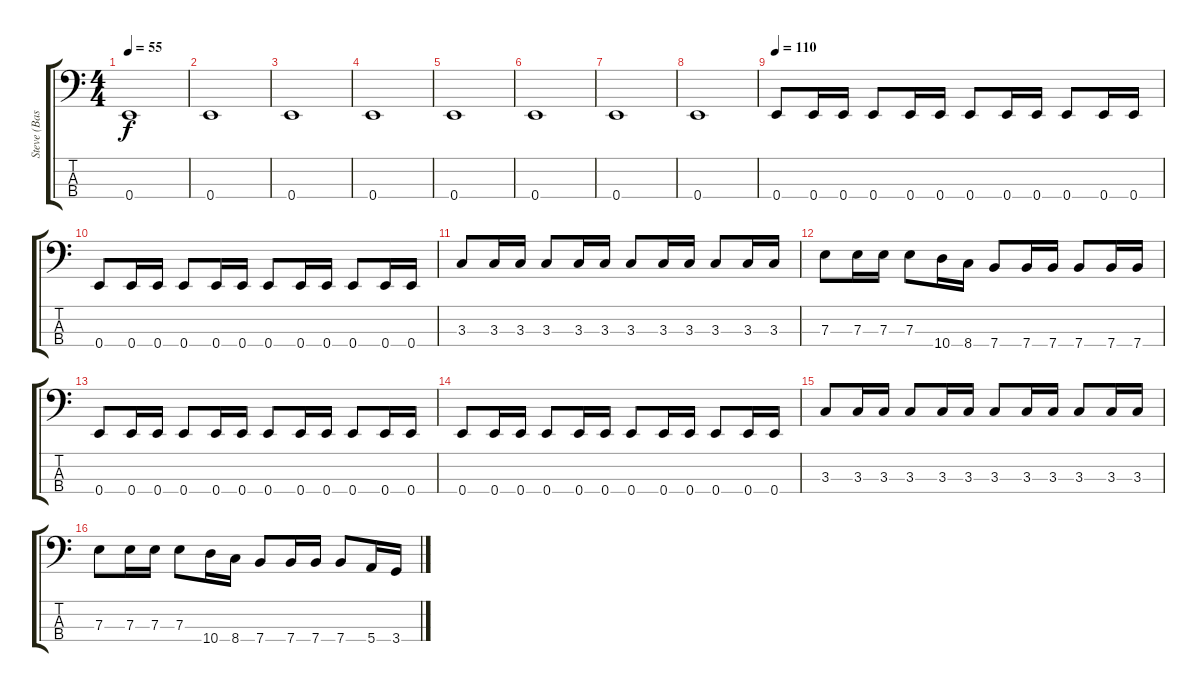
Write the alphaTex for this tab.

\track ("Steve (Bass)" "Steve (Bas") {instrument electricbasspick}
\staff {score tabs}
\tuning (G2 D2 A1 E1) {hide}
\ts (4 4)
\tempo 55
\clef f4
\ks c
0.4.1{dy f} |
0.4.1 |
0.4.1 |
0.4.1 |
0.4.1 |
0.4.1 |
0.4.1 |
0.4.1 |
\tempo 110
0.4.8 0.4.16 0.4.16 0.4.8 0.4.16 0.4.16 0.4.8 0.4.16 0.4.16 0.4.8 0.4.16 0.4.16 |
0.4.8 0.4.16 0.4.16 0.4.8 0.4.16 0.4.16 0.4.8 0.4.16 0.4.16 0.4.8 0.4.16 0.4.16 |
3.3.8 3.3.16 3.3.16 3.3.8 3.3.16 3.3.16 3.3.8 3.3.16 3.3.16 3.3.8 3.3.16 3.3.16 |
7.3.8 7.3.16 7.3.16 7.3.8 10.4.16 8.4.16 7.4.8 7.4.16 7.4.16 7.4.8 7.4.16 7.4.16 |
0.4.8 0.4.16 0.4.16 0.4.8 0.4.16 0.4.16 0.4.8 0.4.16 0.4.16 0.4.8 0.4.16 0.4.16 |
0.4.8 0.4.16 0.4.16 0.4.8 0.4.16 0.4.16 0.4.8 0.4.16 0.4.16 0.4.8 0.4.16 0.4.16 |
3.3.8 3.3.16 3.3.16 3.3.8 3.3.16 3.3.16 3.3.8 3.3.16 3.3.16 3.3.8 3.3.16 3.3.16 |
7.3.8 7.3.16 7.3.16 7.3.8 10.4.16 8.4.16 7.4.8 7.4.16 7.4.16 7.4.8 5.4.16 3.4.16
